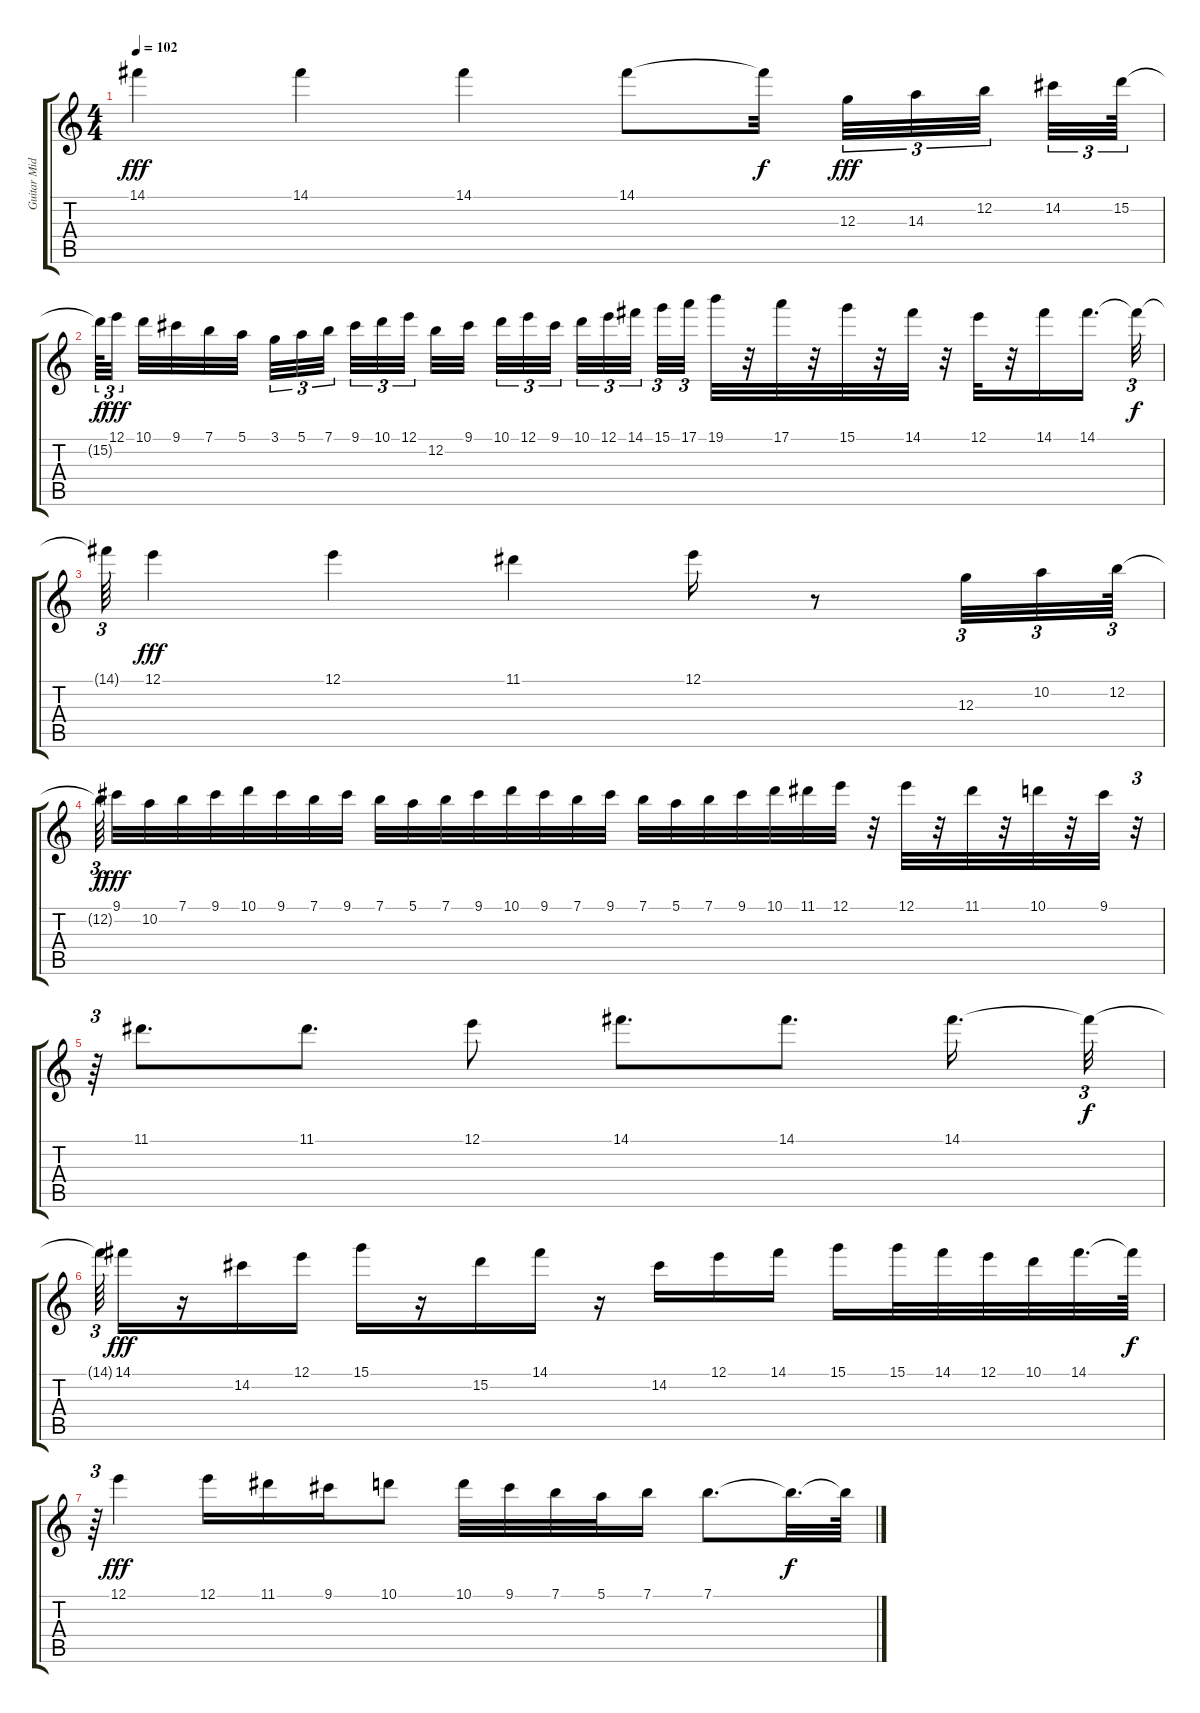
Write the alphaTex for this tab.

\track ("Guitar Mid" "Guitar Mid") {instrument distortionguitar}
\staff {score tabs}
\tuning (E4 B3 G3 D3 A2 E2) {hide}
\ts (4 4)
\tempo 102
\clef g2
\ks c
14.1.4{dy fff} 14.1.4{volume 12} 14.1.4{volume 12} 14.1.8{volume 12} 14.1{t}.32{dy f beam splitsecondary} 12.3.32{tu (3 2) dy fff volume 12} 14.3.32{tu (3 2)} 12.2.32{tu (3 2) volume 12 beam splitsecondary} 14.2.32{tu (3 2)} 15.2.64{tu (3 2)} |
15.2{t}.64{tu (3 2) dy f} 12.1.32{tu (3 2) dy fff beam splitsecondary} 10.1.32 9.1.32 7.1.32{volume 11} 5.1.32{beam splitsecondary} 3.1.32{tu (3 2)} 5.1.32{tu (3 2)} 7.1.32{tu (3 2) volume 11 beam splitsecondary} 9.1.32{tu (3 2)} 10.1.32{tu (3 2)} 12.1.32{tu (3 2) beam splitsecondary} 12.2.32 9.1.32{beam splitsecondary} 10.1.32{tu (3 2)} 12.1.32{tu (3 2)} 9.1.32{tu (3 2) volume 11 beam splitsecondary} 10.1.32{tu (3 2)} 12.1.32{tu (3 2)} 14.1.32{tu (3 2) beam splitsecondary} 15.1.32{tu (3 2)} 17.1.32{tu (3 2)} 19.1.32{volume 11} r.32 17.1.32 r.32 15.1.32{volume 11} r.32 14.1.32 r.32 12.1.32{volume 11} r.32 14.1.16 14.1.16{d beam splitsecondary} 14.1{t}.32{tu (3 2) dy f} |
14.1{t}.64{tu (3 2)} 12.1.4{dy fff volume 11} 12.1.4{volume 10} 11.1.4{volume 10} 12.1.16{volume 10} r.8 12.3.32{tu (3 2) volume 10} 10.2.32{tu (3 2)} 12.2.64{tu (3 2)} |
12.2{t}.64{tu (3 2) dy f beam splitsecondary} 9.1.32{dy fff} 10.2.32 7.1.32{volume 10} 9.1.32 10.1.32 9.1.32 7.1.32{volume 10} 9.1.32 7.1.32 5.1.32 7.1.32{volume 9} 9.1.32 10.1.32 9.1.32 7.1.32{volume 9} 9.1.32 7.1.32 5.1.32 7.1.32 9.1.32 10.1.32{volume 9} 11.1.32 12.1.32 r.32 12.1.32{volume 9} r.32 11.1.32 r.32 10.1.32{volume 9} r.32 9.1.32 r.32{tu (3 2)} |
r.64{tu (3 2)} 11.1.8{d volume 9} 11.1.8{d volume 9} 12.1.8{volume 8} 14.1.8{d volume 8} 14.1.8{d volume 8} 14.1.16{d volume 8} 14.1{t}.32{tu (3 2) dy f} |
14.1{t}.64{tu (3 2)} 14.1.16{dy fff volume 8} r.16 14.2.16{volume 8} 12.1.16 15.1.16{volume 8} r.16 15.2.16 14.1.16{volume 8} r.16 14.2.16{volume 7} 12.1.16 14.1.16{volume 7} 15.1.16 15.1.32{volume 7} 14.1.32 12.1.32 10.1.32 14.1.32{d} 14.1{t}.64{dy f} |
r.64{tu (3 2)} 12.1.4{dy fff volume 7} 12.1.16{volume 7} 11.1.16 9.1.16{volume 7} 10.1.8 10.1.32{volume 6} 9.1.32 7.1.32 5.1.32 7.1.16{volume 6} 7.1.8{d} 7.1{t}.32{d dy f} 7.1{t}.64
